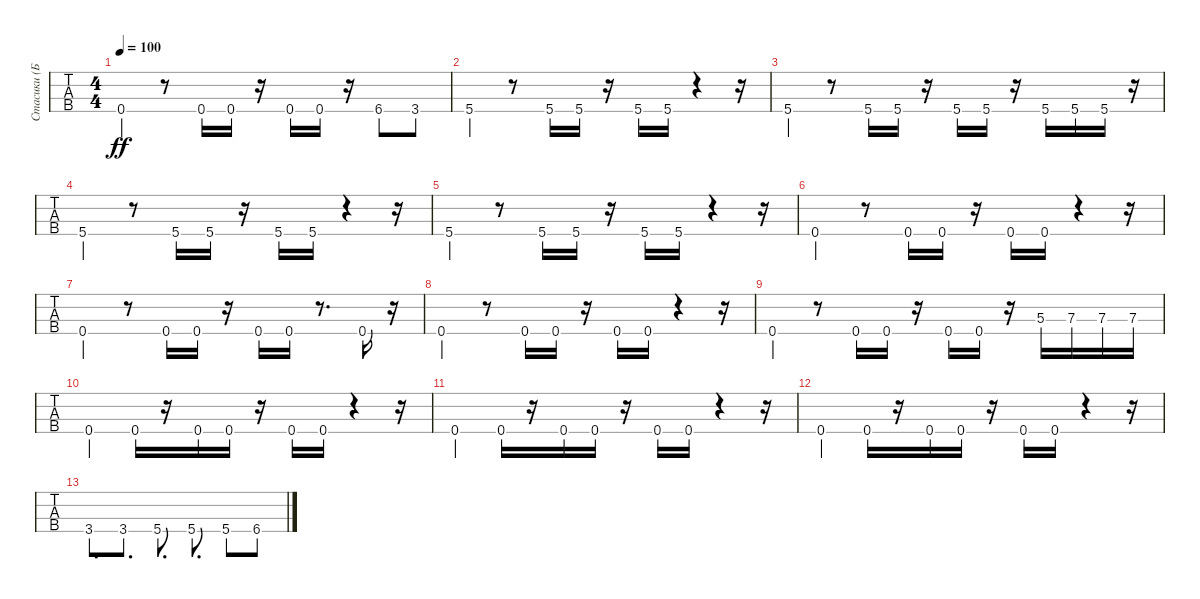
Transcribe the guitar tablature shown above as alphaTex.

\track ("Стасики (Бас)" "Стасики (Б") {instrument electricbassfinger}
\staff {tabs}
\tuning (G2 D2 A1 E1) {hide}
\ts (4 4)
\tempo 100
\clef f4
\ks c
0.4.4{dy ff} r.8 0.4.16 0.4.16 r.16 0.4.16 0.4.16 r.16 6.4.8 3.4.8 |
5.4.4 r.8 5.4.16 5.4.16 r.16 5.4.16 5.4.16 r.4 r.16 |
5.4.4 r.8 5.4.16 5.4.16 r.16 5.4.16 5.4.16 r.16 5.4.16 5.4.16 5.4.16 r.16 |
5.4.4 r.8 5.4.16 5.4.16 r.16 5.4.16 5.4.16 r.4 r.16 |
5.4.4 r.8 5.4.16 5.4.16 r.16 5.4.16 5.4.16 r.4 r.16 |
0.4.4 r.8 0.4.16 0.4.16 r.16 0.4.16 0.4.16 r.4 r.16 |
0.4.4 r.8 0.4.16 0.4.16 r.16 0.4.16 0.4.16 r.8{d} 0.4.16 r.16 |
0.4.4 r.8 0.4.16 0.4.16 r.16 0.4.16 0.4.16 r.4 r.16 |
0.4.4 r.8 0.4.16 0.4.16 r.16 0.4.16 0.4.16 r.16 5.3.16 7.3.16 7.3.16 7.3.16 |
0.4.4 0.4.16 r.16 0.4.16 0.4.16 r.16 0.4.16 0.4.16 r.4 r.16 |
0.4.4 0.4.16 r.16 0.4.16 0.4.16 r.16 0.4.16 0.4.16 r.4 r.16 |
0.4.4 0.4.16 r.16 0.4.16 0.4.16 r.16 0.4.16 0.4.16 r.4 r.16 |
3.4.8{d} 3.4.8{d} 5.4.8{d} 5.4.8{d} 5.4.8 6.4.8
